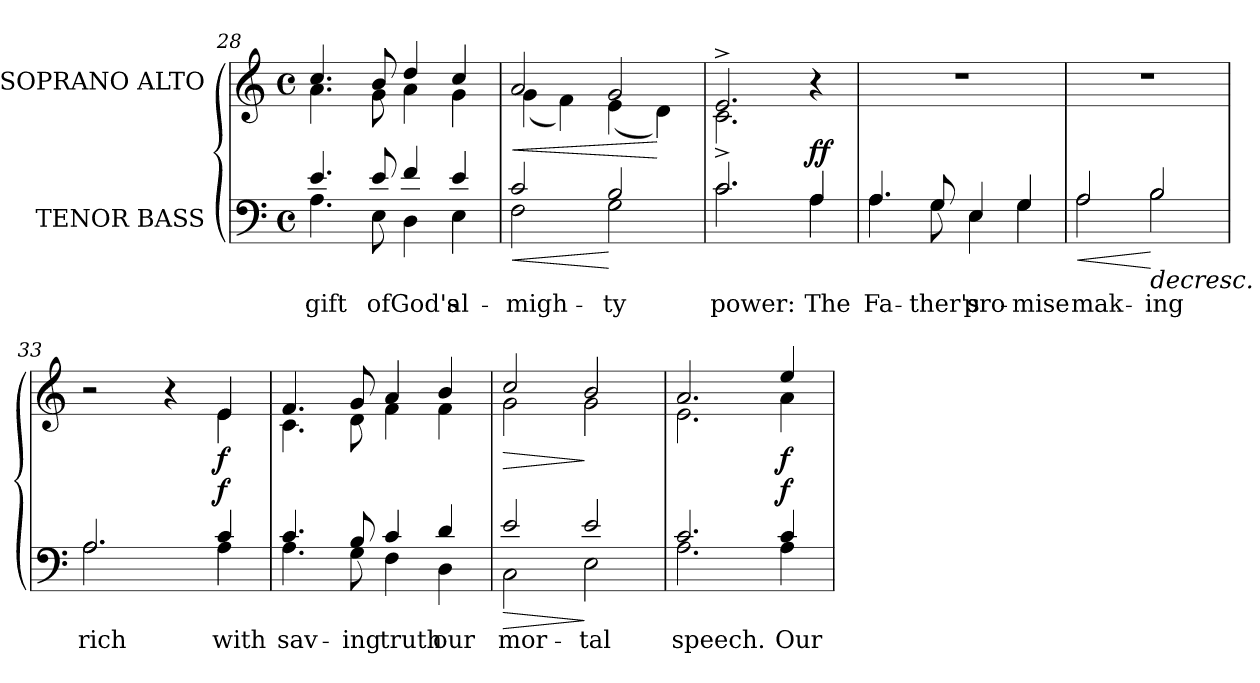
**kern	**text	**dynam	**kern	**dynam
*part2	*part2	*part2	*part1	*part1
*staff2	*staff2	*staff2	*staff1	*staff1
*I"TENOR BASS	*	*	*I"SOPRANO ALTO	*
*clefF4	*	*	*clefG2	*
*k[]	*	*	*k[]	*
*C:	*	*	*C:	*
*M4/4	*	*	*M4/4	*
*met(c)	*	*	*met(c)	*
=28	=28	=28	=28	=28
*^	*	*	*	*
!	!	!LO:LY:a:color=#000000	!	!	!
*	*	*	*	*^	*
4.ei/	4.Ai\	gift	.	4.cci/	4.ai\	.
!	!	!LO:LY:a:color=#000000	!	!	!	!
8ei/	8Ei\	of	.	8bi/	8gi\	.
!	!	!LO:LY:a:color=#000000	!	!	!	!
4fi/	4Di\	God's	.	4ddi/	4ai\	.
!	!	!LO:LY:a:color=#000000	!	!	!	!
4ei/	4Ei\	al-	.	4cci/	4gi\	.
=29	=29	=29	=29	=29	=29	=29
!	!	!LO:LY:a:color=#000000	!LO:HP:b	!	!	!LO:HP:b
2ci/	2Fi\	-migh-	<	2ai/	(4gi\	<
.	.	.	.	.	4fi\)	.
!	!	!LO:LY:a:color=#000000	!	!	!	!
2Bi/	2Gi\	-ty	[	2gi/	(4ei\	.
.	.	.	.	.	4di\)	[
!!LO:LB:g=z	!!
=30	=30	=30	=30	=30	=30	=30
!	!	!LO:LY:a:color=#000000	!	!	!	!
2.c^i/	2.ci\	power:	.	2.e^i/	2.ci\	.
!	!	!LO:LY:a:color=#000000	!	!	!	!
4Ai/	4Ai\	The	ff	4r	4ryy	.
*	*	*	*	*v	*v	*
=31	=31	=31	=31	=31	=31
*	*	*	*	*^	*
!	!	!LO:LY:a:color=#000000	!	!	!	!
*	*	*	*	*v	*v	*
4.Ai/	4.Ai\	Fa-	.	1r	.
!	!	!LO:LY:a:color=#000000	!	!	!
8Gi/	8Gi\	-ther's	.	.	.
!	!	!LO:LY:a:color=#000000	!	!	!
4Ei/	4Ei\	pro-	.	.	.
!	!	!LO:LY:a:color=#000000	!	!	!
4Gi/	4Gi\	-mise	.	.	.
=32	=32	=32	=32	=32	=32
!	!	!LO:LY:a:color=#000000	!LO:HP:b	!	!
2Ai/	2Ai\	mak-	<	1r	.
!	!	!LO:LY:a:color=#000000	!LO:HP:n=1:b	!	!
2Bi/	2Bi\	-ing	[ >	.	.
=33	=33	=33	=33	=33	=33
!	!	!LO:LY:a:color=#000000	!	!	!
*	*	*	*	*^	*
2.Ai/	2.Ai\	rich	.	2r	2ryy	.
.	.	.	.	4r	4ryy	.
!	!	!LO:LY:a:color=#000000	!	!	!	!
4ci/	4Ai\	with	f	4ei/	4ei\	f
*v	*v	*	*	*	*	*
*	*	*	*v	*v	*
.	.	]	.	.
=34	=34	=34	=34	=34
*^	*	*	*	*
!	!	!LO:LY:a:color=#000000	!	!	!
*	*	*	*	*^	*
4.ci/	4.Ai\	sav-	.	4.fi/	4.ci\	.
!	!	!LO:LY:a:color=#000000	!	!	!	!
8Bi/	8Gi\	-ing	.	8gi/	8di\	.
!	!	!LO:LY:a:color=#000000	!	!	!	!
4ci/	4Fi\	truth	.	4ai/	4fi\	.
!	!	!LO:LY:a:color=#000000	!	!	!	!
4di/	4Di\	our	.	4bi/	4fi\	.
=35	=35	=35	=35	=35	=35	=35
!	!	!LO:LY:a:color=#000000	!LO:HP:b	!	!	!LO:HP:b
2ei/	2Ci\	mor-	>	2cci/	2gi\	>
!	!	!LO:LY:a:color=#000000	!	!	!	!
2ei/	2Ei\	-tal	]	2bi/	2gi\	]
!!LO:LB:g=z	!!
=36	=36	=36	=36	=36	=36	=36
!	!	!LO:LY:a:color=#000000	!	!	!	!
2.ci/	2.Ai\	speech.	.	2.ai/	2.ei\	.
!	!	!LO:LY:a:color=#000000	!	!	!	!
4ci/	4Ai\	Our	f	4eei/	4ai\	f
*v	*v	*	*	*	*	*
*	*	*	*v	*v	*
=	=	=	=	=
*-	*-	*-	*-	*-
